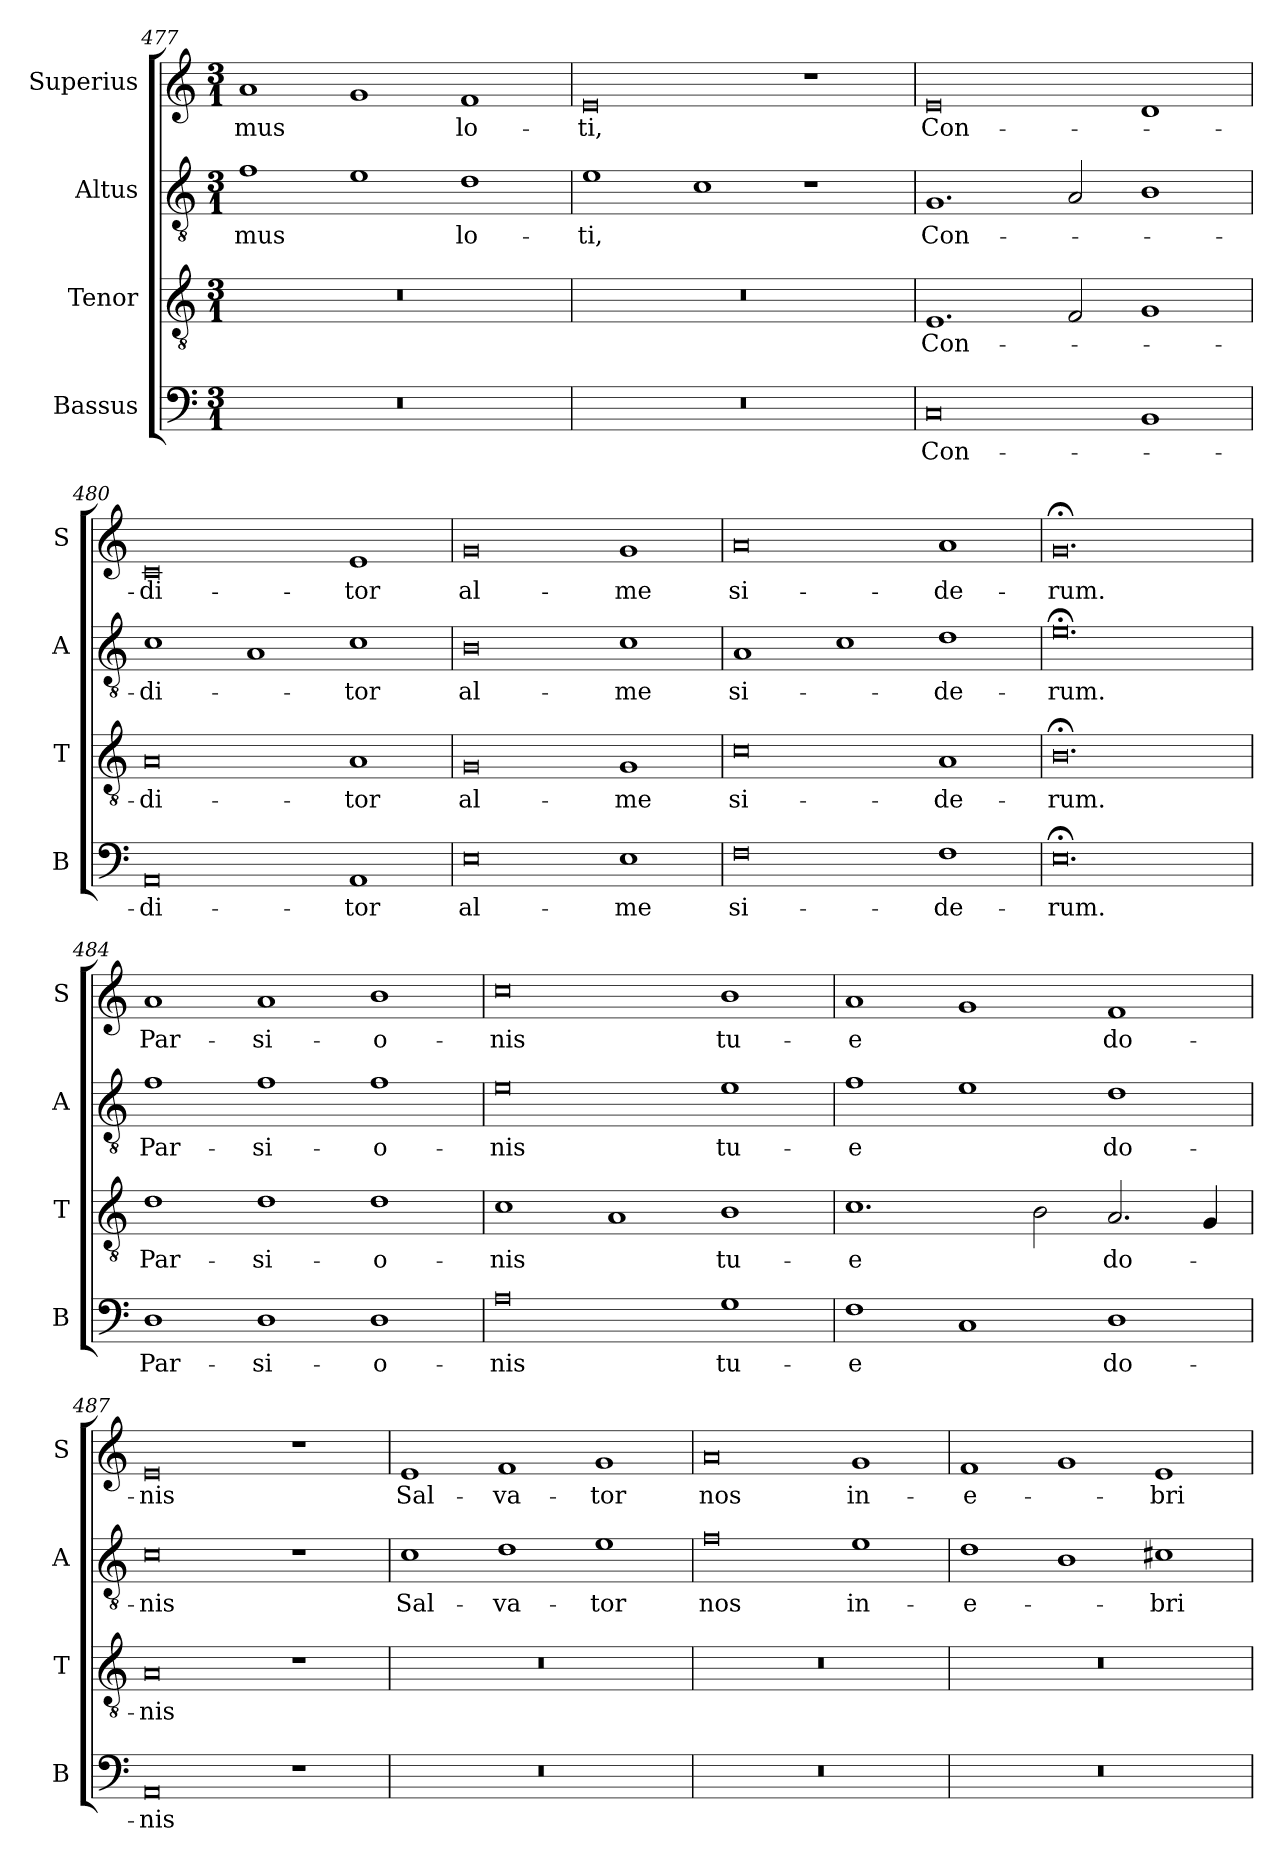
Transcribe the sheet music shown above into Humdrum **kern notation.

**kern	**text	**kern	**text	**kern	**text	**kern	**text
*part4	*part4	*part3	*part3	*part2	*part2	*part1	*part1
*staff4	*staff4	*staff3	*staff3	*staff2	*staff2	*staff1	*staff1
*I"Bassus	*	*I"Tenor	*	*I"Altus	*	*I"Superius	*
*I'B	*	*I'T	*	*I'A	*	*I'S	*
*clefF4	*	*clefGv2	*	*clefGv2	*	*clefG2	*
*k[]	*	*k[]	*	*k[]	*	*k[]	*
*M3/1	*	*M3/1	*	*M3/1	*	*M3/1	*
=477	=477	=477	=477	=477	=477	=477	=477
0.r	.	0.r	.	1f	-mus	1a	-mus
.	.	.	.	1e	.	1g	.
.	.	.	.	1d	lo-	1f	lo-
=478	=478	=478	=478	=478	=478	=478	=478
0.r	.	0.r	.	1e	-ti,	0e	-ti,
.	.	.	.	1c	.	.	.
.	.	.	.	1r	.	1r	.
=479	=479	=479	=479	=479	=479	=479	=479
0C	Con-	1.E	Con-	1.G	Con-	0e	Con-
.	.	2F/	.	2A/	.	.	.
1BB	.	1G	.	1B	.	1d	.
=480	=480	=480	=480	=480	=480	=480	=480
0AA	-di-	0A	-di-	1c	-di-	0c	-di-
.	.	.	.	1A	.	.	.
1AA	-tor	1A	-tor	1c	-tor	1e	-tor
=481	=481	=481	=481	=481	=481	=481	=481
0E	al-	0G	al-	0B	al-	0g	al-
1E	-me	1G	-me	1c	-me	1g	-me
=482	=482	=482	=482	=482	=482	=482	=482
0F	si-	0c	si-	1A	si-	0a	si-
.	.	.	.	1c	.	.	.
1F	-de-	1A	-de-	1d	-de-	1a	-de-
=483	=483	=483	=483	=483	=483	=483	=483
0.E;<	-rum.	0.B;<	-rum.	0.e;<	-rum.	0.g;<	-rum.
=484	=484	=484	=484	=484	=484	=484	=484
1D	Par-	1d	Par-	1f	Par-	1a	Par-
1D	-si-	1d	-si-	1f	-si-	1a	-si-
1D	-o-	1d	-o-	1f	-o-	1b	-o-
=485	=485	=485	=485	=485	=485	=485	=485
0A	-nis	1c	-nis	0e	-nis	0cc	-nis
.	.	1A	.	.	.	.	.
1G	tu-	1B	tu-	1e	tu-	1b	tu-
=486	=486	=486	=486	=486	=486	=486	=486
1F	-e	1.c	-e	1f	-e	1a	-e
1C	.	.	.	1e	.	1g	.
.	.	2B\	.	.	.	.	.
1D	do-	2.A/	do-	1d	do-	1f	do-
.	.	4G/	.	.	.	.	.
=487	=487	=487	=487	=487	=487	=487	=487
0AA	-nis	0A	-nis	0c	-nis	0e	-nis
1r	.	1r	.	1r	.	1r	.
=488	=488	=488	=488	=488	=488	=488	=488
0.r	.	0.r	.	1c	Sal-	1e	Sal-
.	.	.	.	1d	-va-	1f	-va-
.	.	.	.	1e	-tor	1g	-tor
=489	=489	=489	=489	=489	=489	=489	=489
0.r	.	0.r	.	0f	nos	0a	nos
.	.	.	.	1e	in-	1g	in-
=490	=490	=490	=490	=490	=490	=490	=490
0.r	.	0.r	.	1d	-e-	1f	-e-
.	.	.	.	1B	.	1g	.
.	.	.	.	1c#X	-bri-	1e	-bri-
=	=	=	=	=	=	=	=
*-	*-	*-	*-	*-	*-	*-	*-
